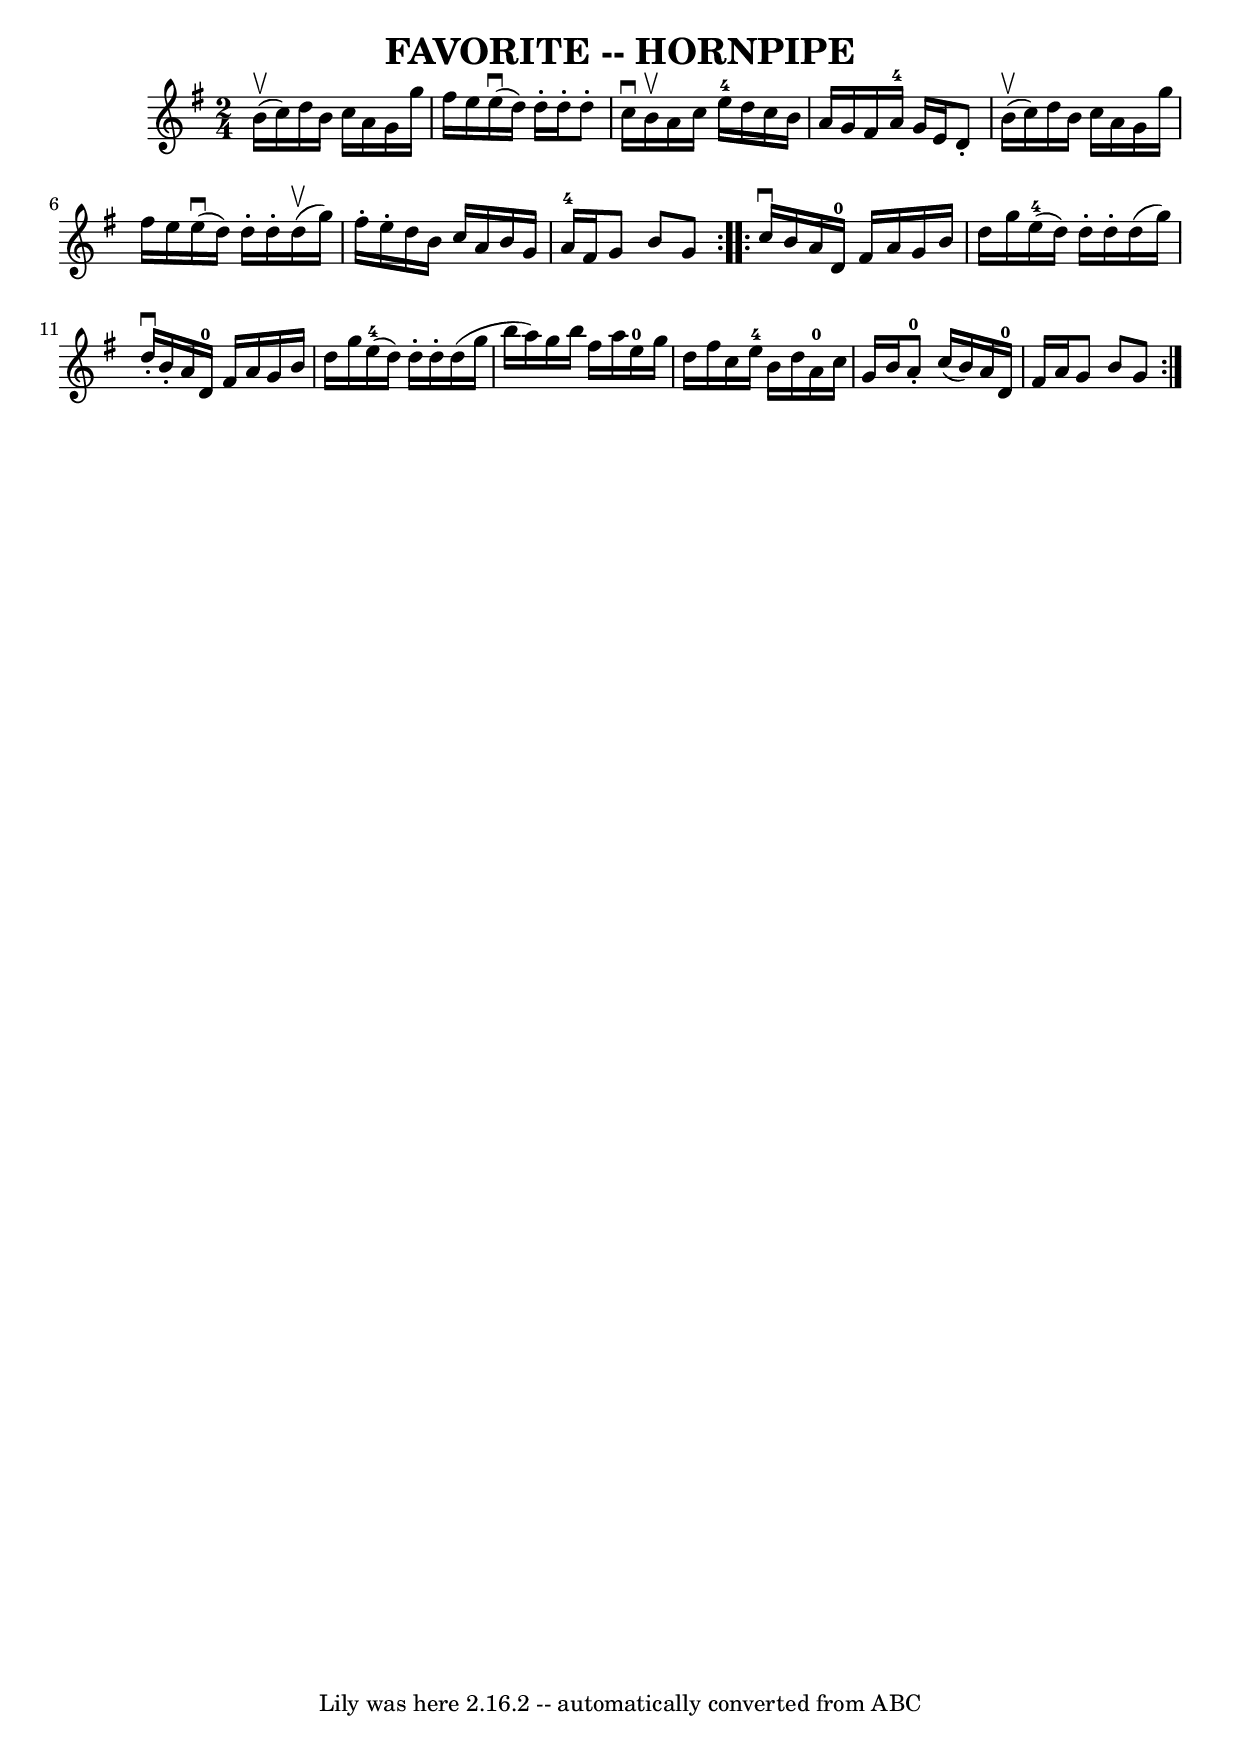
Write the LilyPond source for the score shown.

\version "2.7.40"
\include "Mammoth.ily"
\header {
	%% book = "Cole's 1000 Fiddle Tunes"
	crossRefNumber = "1"
	footnotes = ""
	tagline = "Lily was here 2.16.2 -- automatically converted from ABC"
	title = "FAVORITE -- HORNPIPE"
}
voicedefault =  {


\repeat volta 2 {
\time 2/4 
\key g \major b'16 (^\upbow c''16)       |
 d''16    
b'16 c''16 a'16 g'16 g''16 fis''16 e''16    |
     
e''16 (^\downbow d''16) d''16 -. d''16 -. d''8 -. c''16^\downbow  
 b'16^\upbow   |
 a'16 c''16 e''16-4 d''16 c''16 b'16 
 a'16 g'16    |
 fis'16 a'16-4 g'16 e'16 d'8 -.     
b'16 (^\upbow c''16)   |
     |
 d''16 b'16 c''16    
a'16 g'16 g''16 fis''16 e''16    |
 e''16 (^\downbow   
d''16) d''16 -. d''16 -. d''16 (^\upbow g''16) fis''16 -.   
e''16 -.   |
 d''16 b'16 c''16 a'16 b'16 g'16 a'16 
-4 fis'16    |
 g'8 b'8 g'8    }     \repeat volta 2 {   
c''16^\downbow b'16        |
 a'16 d'16-0 fis'16 a'16    
g'16 b'16 d''16 g''16    |
 e''16-4(d''16) d''16 
-. d''16 -. d''16 (g''16) d''16^\downbow-. b'16 -.   |
   
a'16 d'16-0 fis'16 a'16 g'16 b'16 d''16 g''16    
|
 e''16-4(d''16) d''16 -. d''16 -. d''16 (g''16    
b''16 a''16)   |
     |
 g''16 b''16 fis''16 a''16 
 e''16-0 g''16 d''16 fis''16    |
 c''16 e''16-4   
b'16 d''16 a'16-0 c''16 g'16 b'16    |
 a'8-0-. 
 c''16 (b'16) a'16 d'16-0 fis'16 a'16    |
 g'8    
b'8 g'8    }   
}

\score{
    <<

	\context Staff="default"
	{
	    \voicedefault 
	}

    >>
	\layout {
	}
	\midi {}
}
